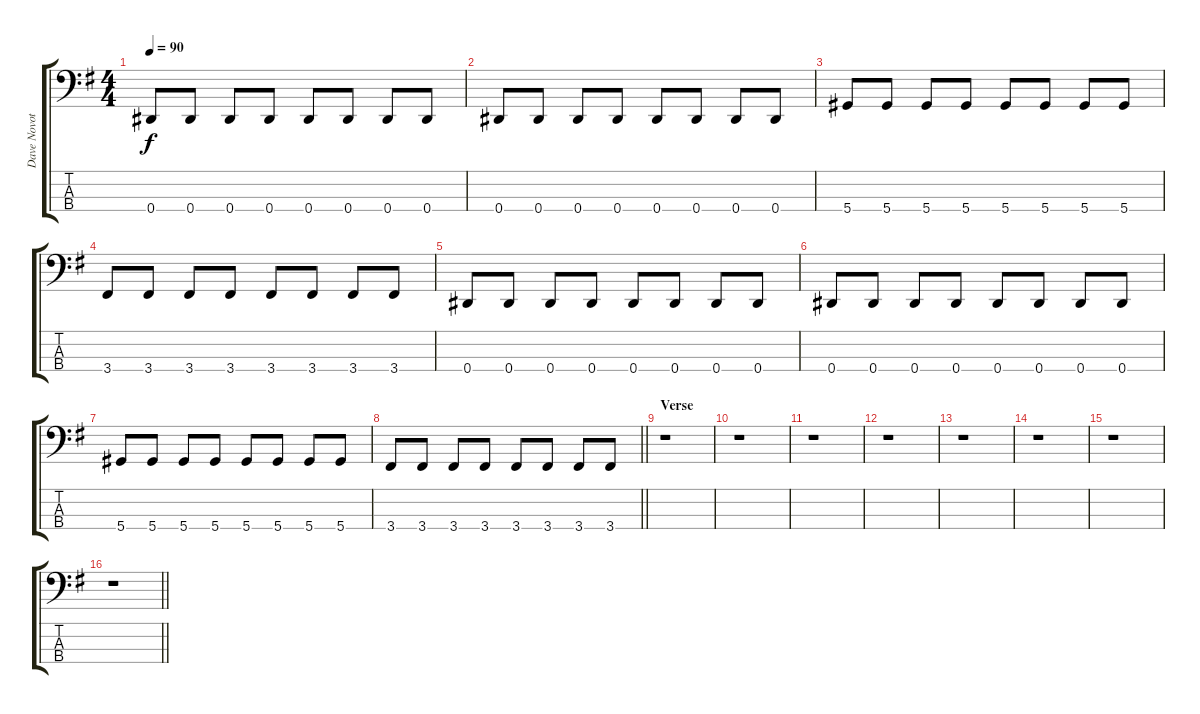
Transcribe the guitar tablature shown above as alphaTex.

\track ("Dave Novotny (Bass)" "Dave Novot") {instrument electricbassfinger}
\staff {score tabs}
\tuning (Gb2 Db2 Ab1 Eb1) {hide}
\ts (4 4)
\tempo 90
\clef f4
\ks g
0.4.8{dy f} 0.4.8 0.4.8 0.4.8 0.4.8 0.4.8 0.4.8 0.4.8 |
0.4.8 0.4.8 0.4.8 0.4.8 0.4.8 0.4.8 0.4.8 0.4.8 |
5.4.8 5.4.8 5.4.8 5.4.8 5.4.8 5.4.8 5.4.8 5.4.8 |
3.4.8 3.4.8 3.4.8 3.4.8 3.4.8 3.4.8 3.4.8 3.4.8 |
0.4.8 0.4.8 0.4.8 0.4.8 0.4.8 0.4.8 0.4.8 0.4.8 |
0.4.8 0.4.8 0.4.8 0.4.8 0.4.8 0.4.8 0.4.8 0.4.8 |
5.4.8 5.4.8 5.4.8 5.4.8 5.4.8 5.4.8 5.4.8 5.4.8 |
\barLineRight lightlight
3.4.8 3.4.8 3.4.8 3.4.8 3.4.8 3.4.8 3.4.8 3.4.8 |
\section ("" "Verse")
r.1 |
r.1 |
r.1 |
r.1 |
r.1 |
r.1 |
r.1 |
\barLineRight lightlight
r.1
